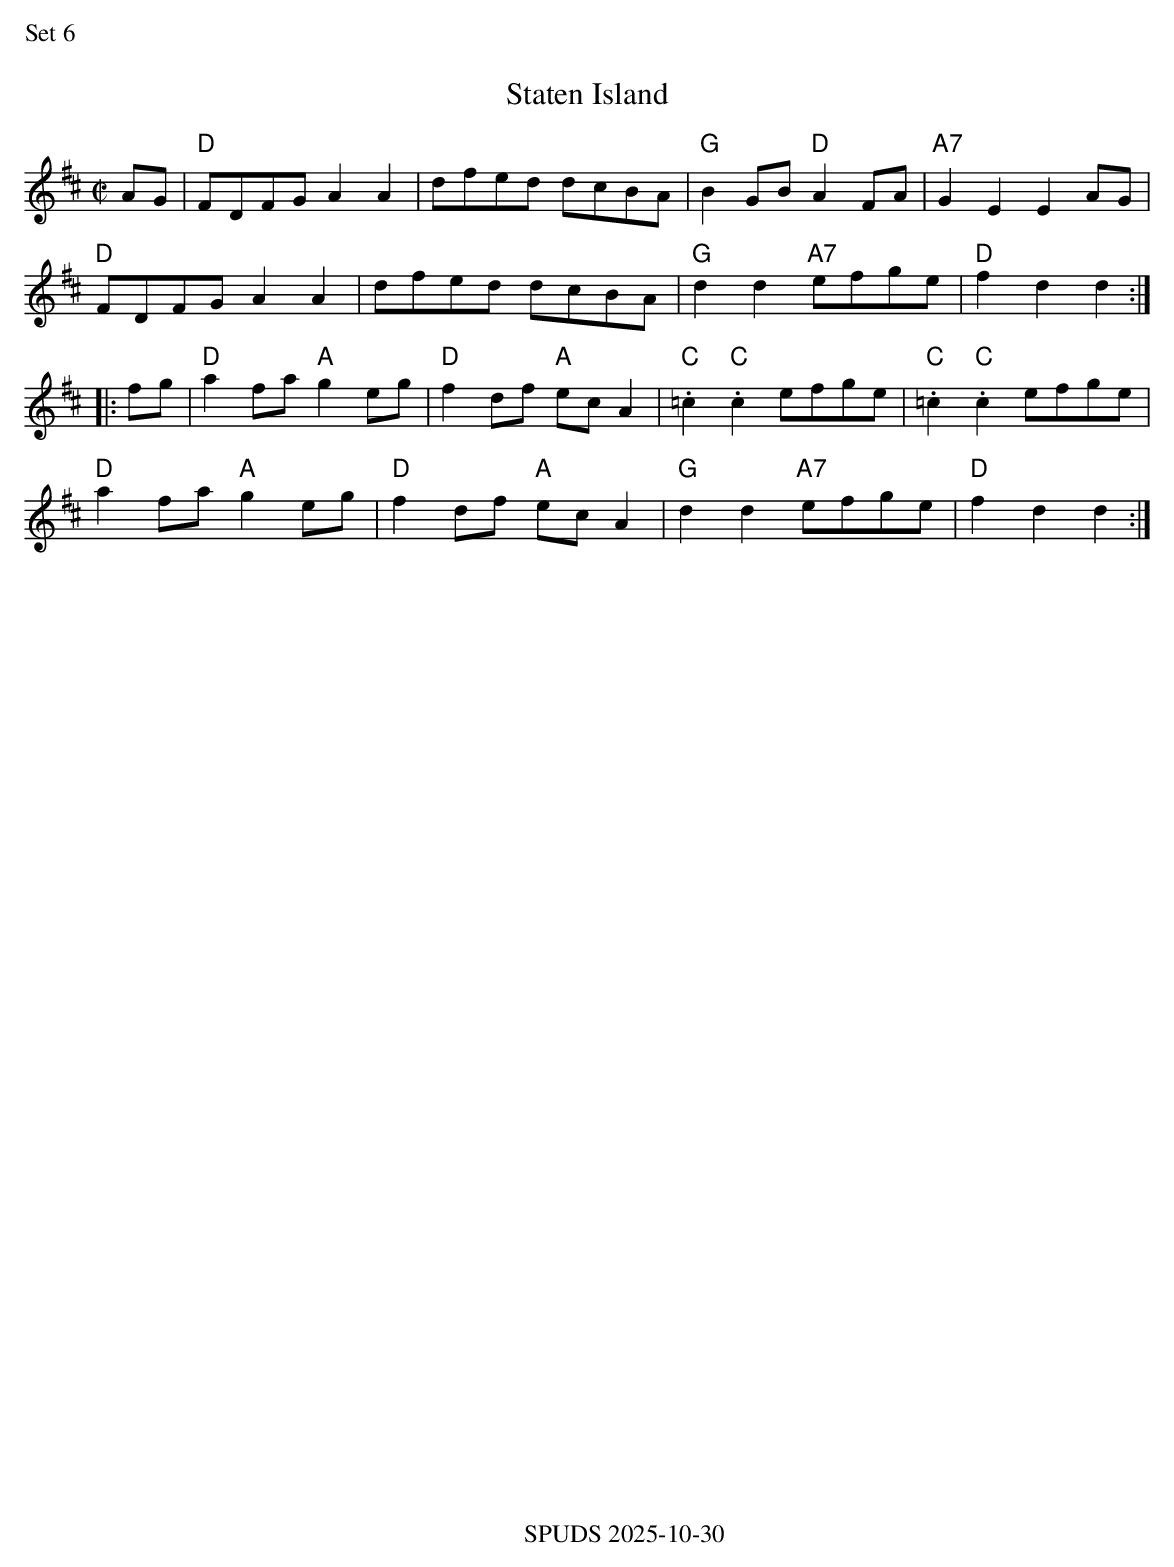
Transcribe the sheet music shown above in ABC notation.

X:1
%%text Set 6
T: Staten Island
M: C|
L: 1/8
K: D
AG|"D"FDFG A2A2|dfed dcBA|"G"B2GB "D"A2FA|"A7 "G2E2E2AG|
"D"FDFG A2A2|dfed dcBA|"G"d2d2 "A7"efge|"D"f2d2d2 :|
|:fg|"D"a2fa "A"g2eg|"D"f2df "A"ecA2|"C".=c2"C".c2efge|"C".=c2"C".c2efge|
"D"a2fa "A"g2eg|"D"f2df "A"ecA2|"G"d2d2 "A7"efge|"D"f2d2d2:|
